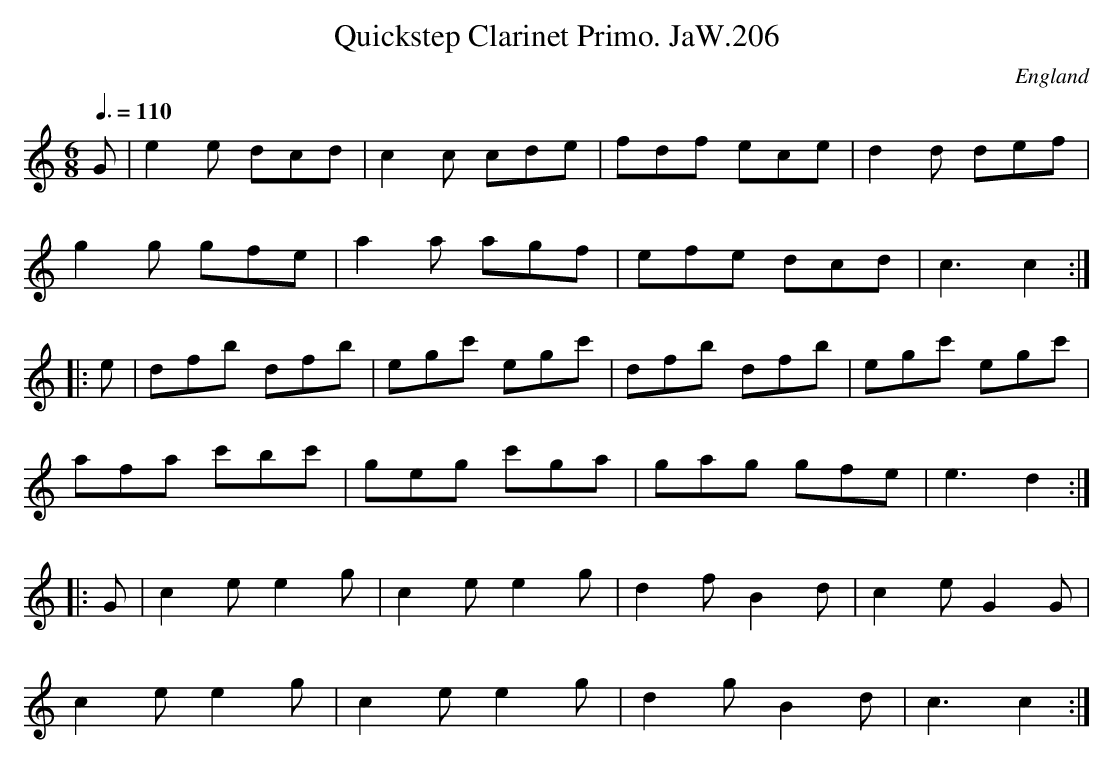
X:1
T:Quickstep Clarinet Primo. JaW.206
M:6/8
L:1/8
Q:3/8=110
O:England
K:C major
G|e2e dcd|c2c cde|fdf ece|d2d def|!
g2g gfe|a2a agf|efe dcd|c3 c2:|!
|:e|dfb dfb|egc' egc'|dfb dfb|egc' egc'|!
afa c'bc'|geg c'ga|gag gfe|e3 d2:|!
|:G|c2e e2g|c2e e2g|d2f B2d|c2e G2G|!
c2e e2g|c2e e2g|d2g B2d|c3 c2:|
